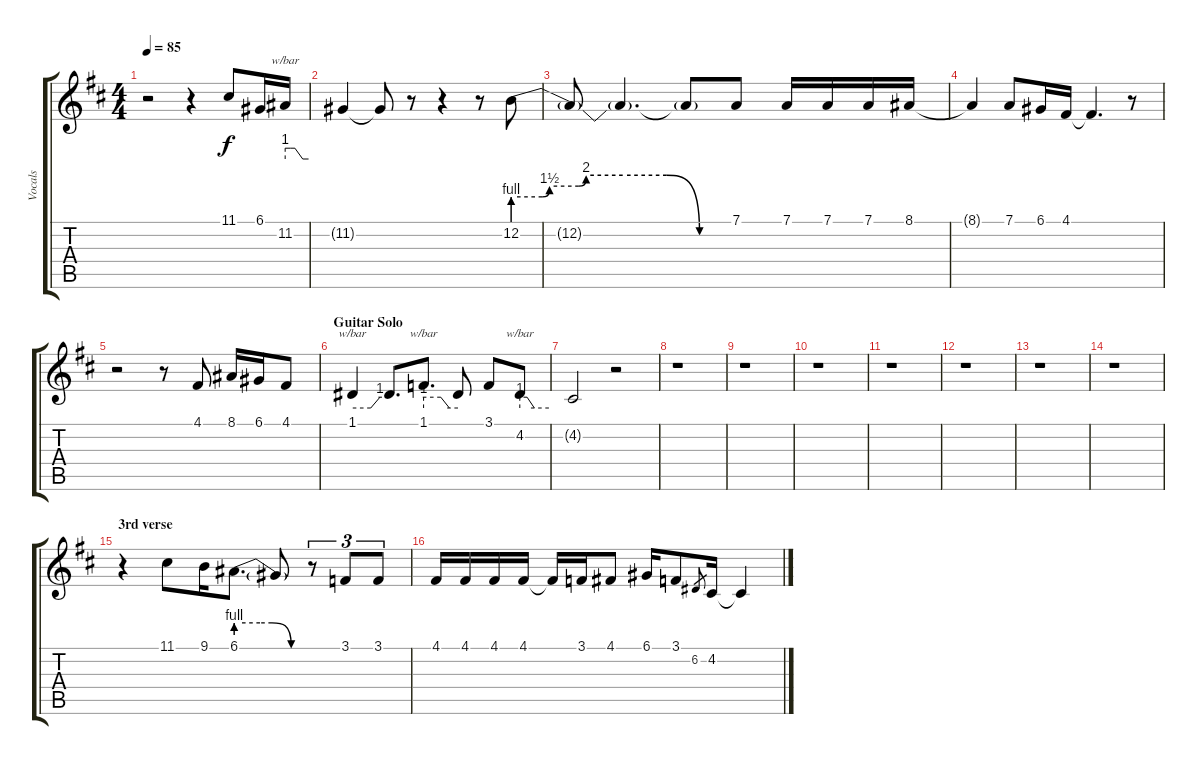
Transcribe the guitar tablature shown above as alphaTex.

\track ("Vocals" "Vocals") {instrument lead2sawtooth}
\staff {score tabs}
\tuning (D4 A3 F3 C3 G2 D2) {hide}
\ts (4 4)
\tempo 85
\clef g2
\ks d
r.2{dy f} r.4 11.1.8 6.1.16 11.2.16{tbe (custom default 0 4 14 4 25 4 45 0 60 0)} |
11.2{t}.4 11.2{t}.8 r.8 r.4 r.8 12.2{be (custom 0 4 8 4 10 6 18 6 20 8 30 8 42 8 51 0 60 0)}.8 |
12.2{t}.8 12.2{t}.4{d} 12.2{t}.8 7.1.8 7.1.16 7.1.16 7.1.16 8.1.16 |
8.1{t}.4 7.1.8 6.1.16 4.1.16 4.1{t}.4{d} r.8 |
r.2 r.8 4.1.8 8.1.16 6.1.16 4.1.8 |
\section ("" "Guitar Solo")
1.1.4{tbe (custom default 0 0 30 0 45 4 60 4)} 1.1{t}.8{d} 1.1.8{d tbe (custom default 0 4 30 4 45 0 60 0)} 1.1{t}.8 3.1.8 4.2.8{tbe (custom default 0 4 15 4 30 0 60 0)} |
4.2{t}.2 r.2 |
r.1 |
r.1 |
r.1 |
r.1 |
r.1 |
r.1 |
r.1 |
\section ("" "3rd verse")
r.4 11.1.8 9.1.16 6.1{be (custom 0 4 20 4 30 4 46 0 60 0)}.8{d} 6.1{t}.8 r.8{tu (3 2)} 3.1.8{tu (3 2)} 3.1.8{tu (3 2)} |
4.1.16 4.1.16 4.1.16 4.1.16 4.1{t}.16 3.1.16 4.1.8 6.1.16 3.1.8 6.2.8{gr} 4.2.16 4.2{t}.4
